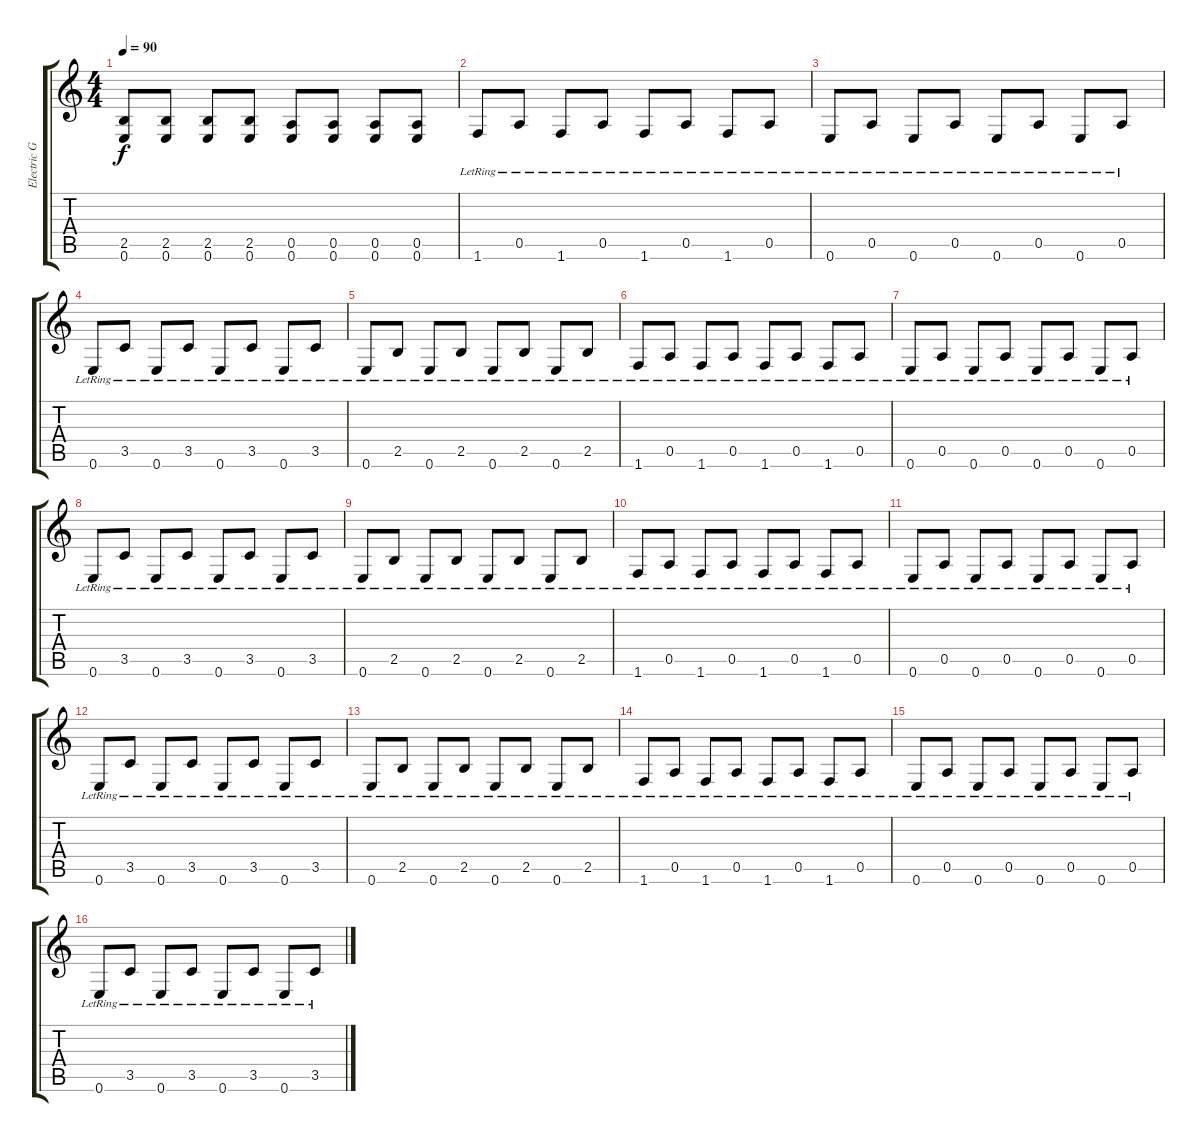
\track ("Electric Guitar 1" "Electric G") {instrument distortionguitar}
\staff {score tabs}
\tuning (E4 B3 G3 D3 A2 E2) {hide}
\ts (4 4)
\tempo 90
\clef g2
\ks c
(2.5 0.6).8{dy f} (2.5 0.6).8 (2.5 0.6).8 (2.5 0.6).8 (0.5 0.6).8 (0.5 0.6).8 (0.5 0.6).8 (0.5 0.6).8 |
1.6{lr}.8 0.5{lr}.8 1.6{lr}.8 0.5{lr}.8 1.6{lr}.8 0.5{lr}.8 1.6{lr}.8 0.5{lr}.8 |
0.6{lr}.8 0.5{lr}.8 0.6{lr}.8 0.5{lr}.8 0.6{lr}.8 0.5{lr}.8 0.6{lr}.8 0.5{lr}.8 |
0.6{lr}.8 3.5{lr}.8 0.6{lr}.8 3.5{lr}.8 0.6{lr}.8 3.5{lr}.8 0.6{lr}.8 3.5{lr}.8 |
0.6{lr}.8 2.5{lr}.8 0.6{lr}.8 2.5{lr}.8 0.6{lr}.8 2.5{lr}.8 0.6{lr}.8 2.5{lr}.8 |
1.6{lr}.8 0.5{lr}.8 1.6{lr}.8 0.5{lr}.8 1.6{lr}.8 0.5{lr}.8 1.6{lr}.8 0.5{lr}.8 |
0.6{lr}.8 0.5{lr}.8 0.6{lr}.8 0.5{lr}.8 0.6{lr}.8 0.5{lr}.8 0.6{lr}.8 0.5{lr}.8 |
0.6{lr}.8 3.5{lr}.8 0.6{lr}.8 3.5{lr}.8 0.6{lr}.8 3.5{lr}.8 0.6{lr}.8 3.5{lr}.8 |
0.6{lr}.8 2.5{lr}.8 0.6{lr}.8 2.5{lr}.8 0.6{lr}.8 2.5{lr}.8 0.6{lr}.8 2.5{lr}.8 |
1.6{lr}.8 0.5{lr}.8 1.6{lr}.8 0.5{lr}.8 1.6{lr}.8 0.5{lr}.8 1.6{lr}.8 0.5{lr}.8 |
0.6{lr}.8 0.5{lr}.8 0.6{lr}.8 0.5{lr}.8 0.6{lr}.8 0.5{lr}.8 0.6{lr}.8 0.5{lr}.8 |
0.6{lr}.8 3.5{lr}.8 0.6{lr}.8 3.5{lr}.8 0.6{lr}.8 3.5{lr}.8 0.6{lr}.8 3.5{lr}.8 |
0.6{lr}.8 2.5{lr}.8 0.6{lr}.8 2.5{lr}.8 0.6{lr}.8 2.5{lr}.8 0.6{lr}.8 2.5{lr}.8 |
1.6{lr}.8 0.5{lr}.8 1.6{lr}.8 0.5{lr}.8 1.6{lr}.8 0.5{lr}.8 1.6{lr}.8 0.5{lr}.8 |
0.6{lr}.8 0.5{lr}.8 0.6{lr}.8 0.5{lr}.8 0.6{lr}.8 0.5{lr}.8 0.6{lr}.8 0.5{lr}.8 |
0.6{lr}.8 3.5{lr}.8 0.6{lr}.8 3.5{lr}.8 0.6{lr}.8 3.5{lr}.8 0.6{lr}.8 3.5{lr}.8
